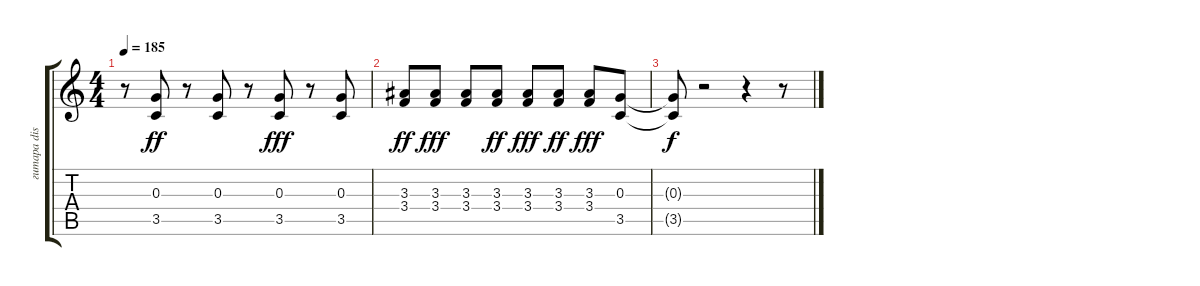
\track ("гитара dist" "гитара dis") {instrument distortionguitar}
\staff {score tabs}
\tuning (E4 B3 G3 D3 A2 E2) {hide}
\ts (4 4)
\tempo 185
\clef g2
\ks c
r.8{dy fff} (0.3 3.5).8{dy ff volume 10} r.8 (0.3 3.5).8 r.8 (0.3 3.5).8{dy fff} r.8 (0.3 3.5).8 |
(3.3 3.4).8{dy ff volume 16} (3.3 3.4).8{dy fff} (3.3 3.4).8 (3.3 3.4).8{dy ff} (3.3 3.4).8{dy fff} (3.3 3.4).8{dy ff} (3.3 3.4).8{dy fff} (0.3 3.5).8 |
(0.3{t} 3.5{t}).8{dy f} r.2 r.4 r.8
